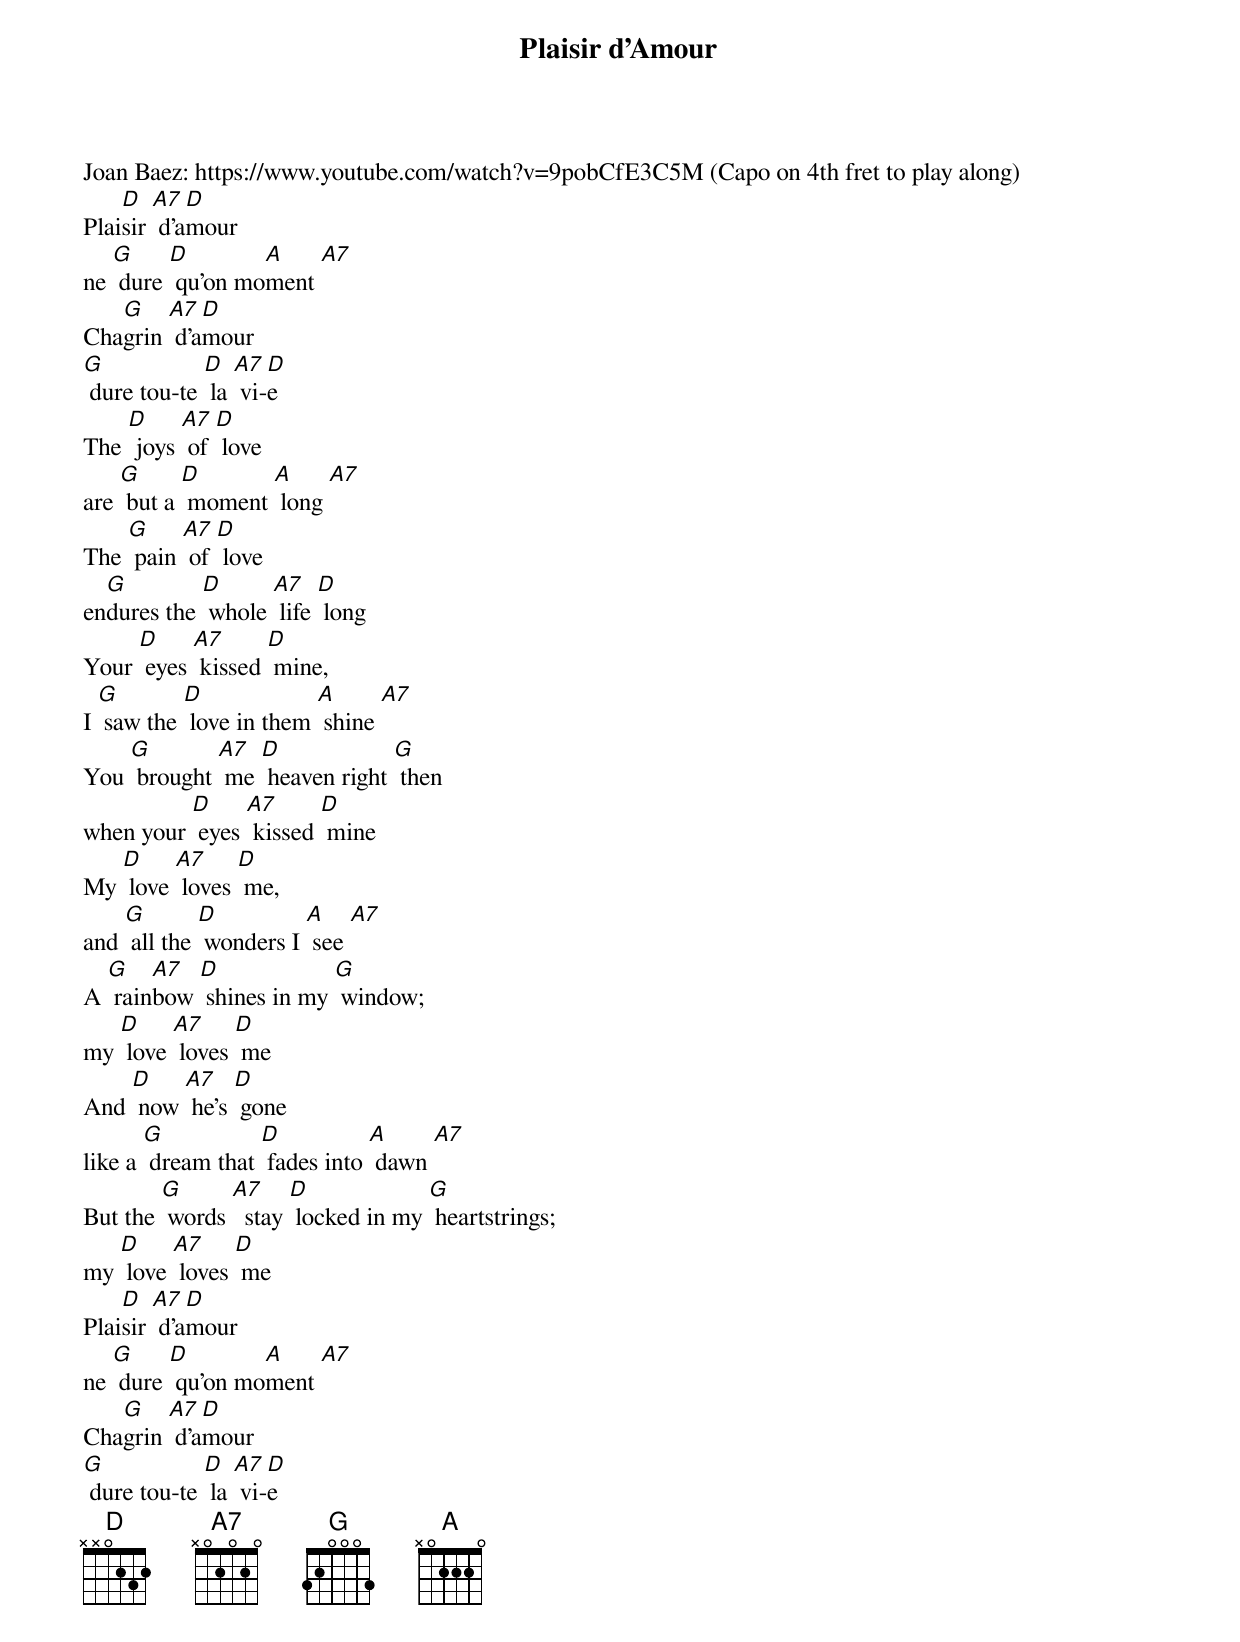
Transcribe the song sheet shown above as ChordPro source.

{t: Plaisir d'Amour }
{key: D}
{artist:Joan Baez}
Joan Baez: https://www.youtube.com/watch?v=9pobCfE3C5M (Capo on 4th fret to play along)
{c: }
Plai[D]sir [A7] d'a[D]mour
ne [G] dure [D] qu'on mo[A]ment [A7]
Cha[G]grin [A7] d'a[D]mour
[G] dure tou-te [D] la [A7] vi-[D]e
{c: }
The [D] joys [A7] of [D] love
are [G] but a [D] moment [A] long [A7]
The [G] pain [A7] of [D] love
en[G]dures the [D] whole [A7] life [D] long
{c: }
Your [D] eyes [A7] kissed [D] mine,
I [G] saw the [D] love in them [A] shine [A7]
You [G] brought [A7] me [D] heaven right [G] then
when your [D] eyes [A7] kissed [D] mine
{c: }
My [D] love [A7] loves [D] me,
and [G] all the [D] wonders I [A] see [A7]
A [G] rain[A7]bow [D] shines in my [G] window;
my [D] love [A7] loves [D] me
{c: }
And [D] now [A7] he's [D] gone
like a [G] dream that [D] fades into [A] dawn [A7]
But the [G] words [A7]  stay [D] locked in my [G] heartstrings;
my [D] love [A7] loves [D] me
{c: }
Plai[D]sir [A7] d'a[D]mour
ne [G] dure [D] qu'on mo[A]ment [A7]
Cha[G]grin [A7] d'a[D]mour
[G] dure tou-te [D] la [A7] vi-[D]e
